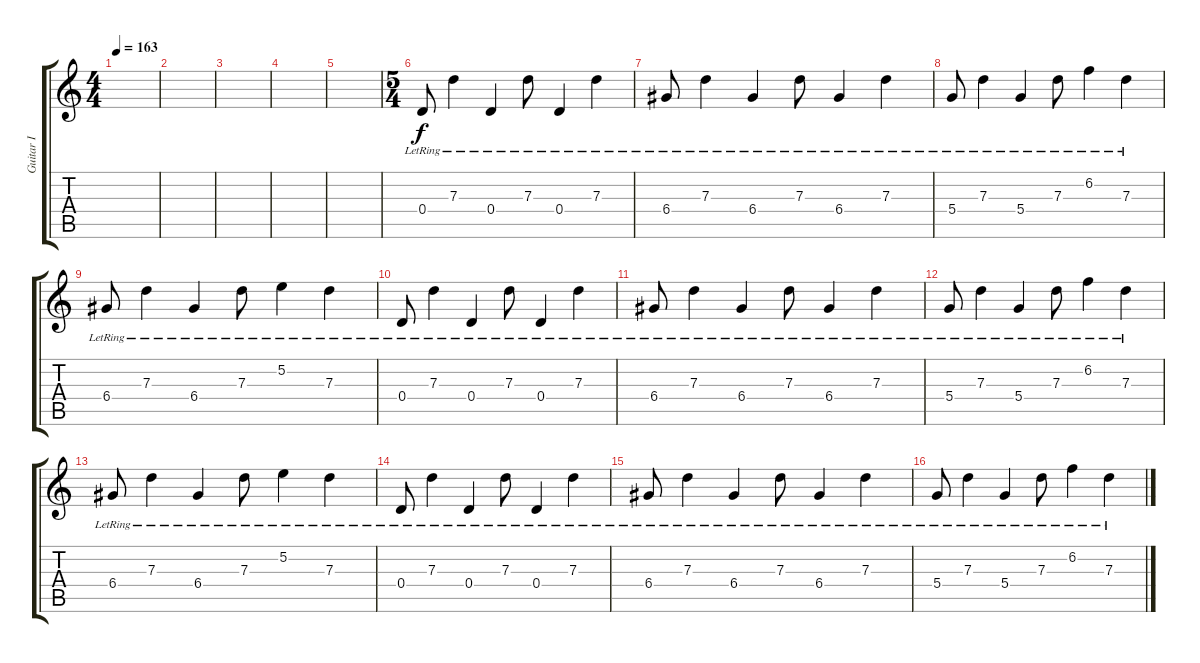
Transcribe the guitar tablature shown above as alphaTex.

\track ("Guitar I" "Guitar I") {instrument acousticguitarsteel}
\staff {score tabs}
\tuning (E4 B3 G3 D3 A2 D2) {hide}
\ts (4 4)
\tempo 163
\clef g2
\ks c
|
|
|
|
|
\ts (5 4)
0.4{lr}.8 7.3{lr}.4 0.4{lr}.4 7.3{lr}.8 0.4{lr}.4 7.3{lr}.4 |
6.4{lr}.8 7.3{lr}.4 6.4{lr}.4 7.3{lr}.8 6.4{lr}.4 7.3{lr}.4 |
5.4{lr}.8 7.3{lr}.4 5.4{lr}.4 7.3{lr}.8 6.2{lr}.4 7.3{lr}.4 |
6.4{lr}.8 7.3{lr}.4 6.4{lr}.4 7.3{lr}.8 5.2{lr}.4 7.3{lr}.4 |
0.4{lr}.8 7.3{lr}.4 0.4{lr}.4 7.3{lr}.8 0.4{lr}.4 7.3{lr}.4 |
6.4{lr}.8 7.3{lr}.4 6.4{lr}.4 7.3{lr}.8 6.4{lr}.4 7.3{lr}.4 |
5.4{lr}.8 7.3{lr}.4 5.4{lr}.4 7.3{lr}.8 6.2{lr}.4 7.3{lr}.4 |
6.4{lr}.8 7.3{lr}.4 6.4{lr}.4 7.3{lr}.8 5.2{lr}.4 7.3{lr}.4 |
0.4{lr}.8 7.3{lr}.4 0.4{lr}.4 7.3{lr}.8 0.4{lr}.4 7.3{lr}.4 |
6.4{lr}.8 7.3{lr}.4 6.4{lr}.4 7.3{lr}.8 6.4{lr}.4 7.3{lr}.4 |
5.4{lr}.8 7.3{lr}.4 5.4{lr}.4 7.3{lr}.8 6.2{lr}.4 7.3{lr}.4
